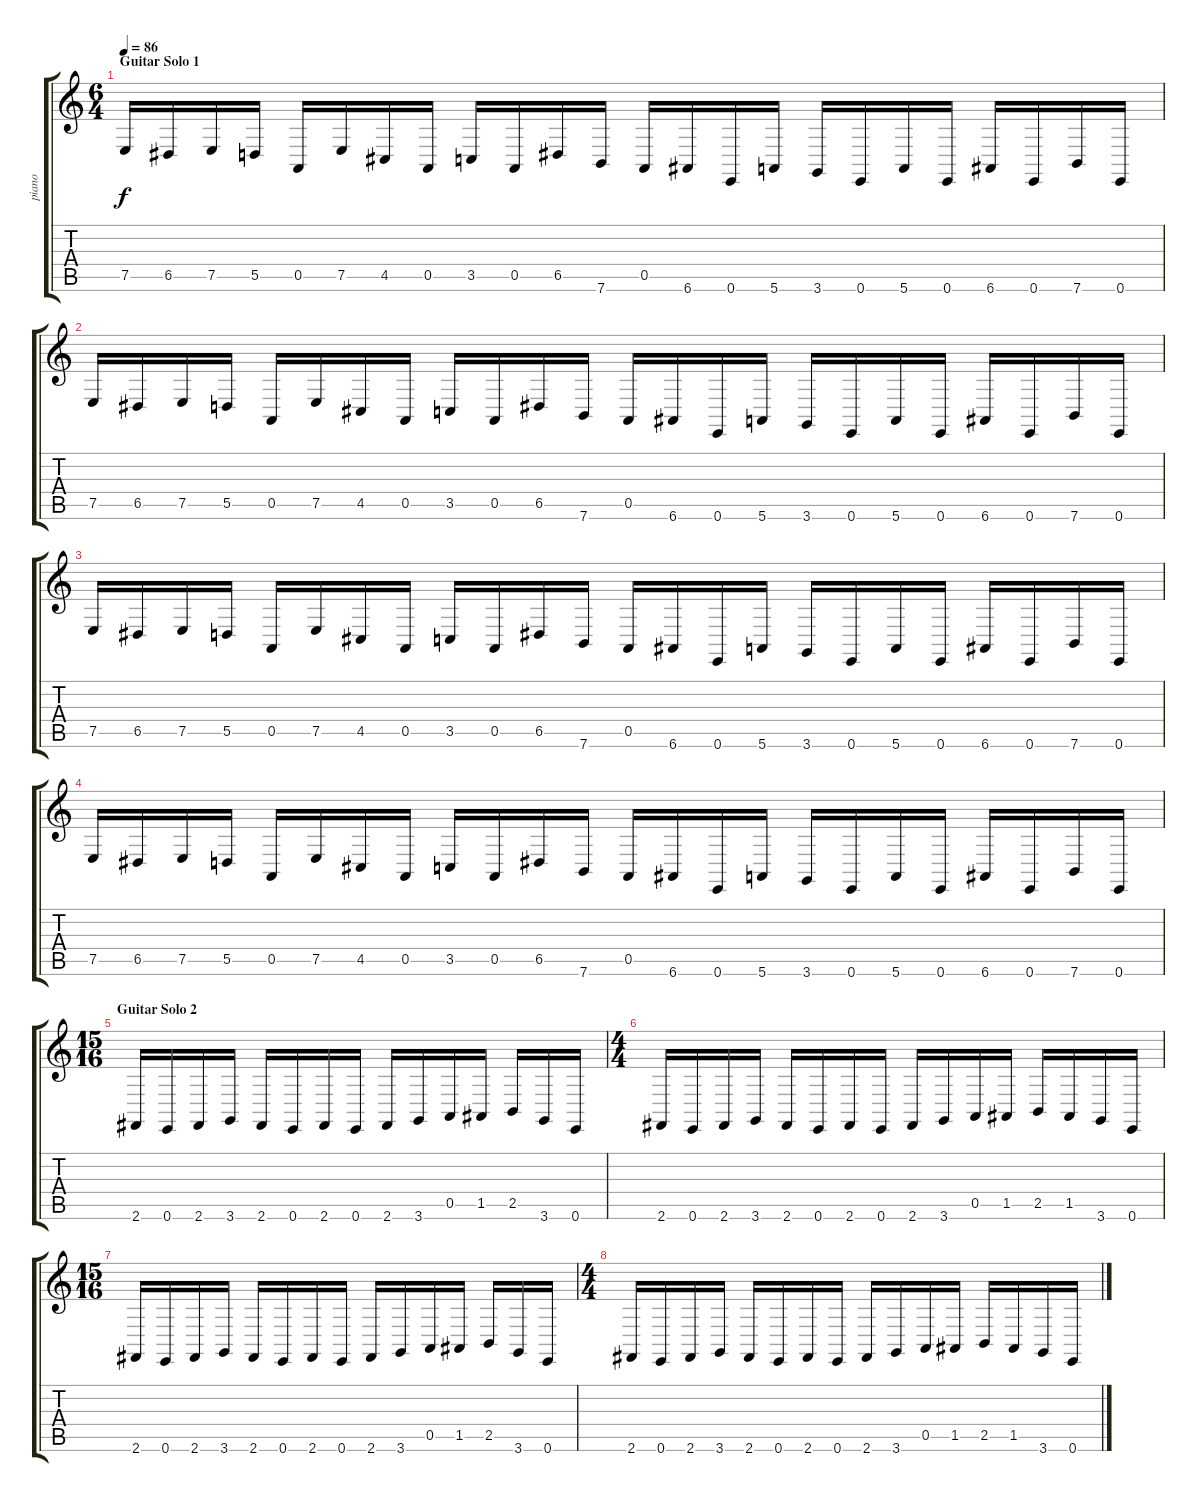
\track ("piano" "piano") {instrument acousticgrandpiano}
\staff {score tabs}
\tuning (E4 B3 G3 D3 A2 E2) {hide}
\ts (6 4)
\section ("" "Guitar Solo 1")
\tempo 86
\clef g2
\ks c
7.5.16{dy f volume 11 instrument acousticgrandpiano} 6.5.16 7.5.16 5.5.16 0.5.16 7.5.16 4.5.16 0.5.16 3.5.16 0.5.16 6.5.16 7.6.16 0.5.16 6.6.16 0.6.16 5.6.16 3.6.16 0.6.16 5.6.16 0.6.16 6.6.16 0.6.16 7.6.16 0.6.16 |
7.5.16 6.5.16 7.5.16 5.5.16 0.5.16 7.5.16 4.5.16 0.5.16 3.5.16 0.5.16 6.5.16 7.6.16 0.5.16 6.6.16 0.6.16 5.6.16 3.6.16 0.6.16 5.6.16 0.6.16 6.6.16 0.6.16 7.6.16 0.6.16 |
7.5.16 6.5.16 7.5.16 5.5.16 0.5.16 7.5.16 4.5.16 0.5.16 3.5.16 0.5.16 6.5.16 7.6.16 0.5.16 6.6.16 0.6.16 5.6.16 3.6.16 0.6.16 5.6.16 0.6.16 6.6.16 0.6.16 7.6.16 0.6.16 |
7.5.16 6.5.16 7.5.16 5.5.16 0.5.16 7.5.16 4.5.16 0.5.16 3.5.16 0.5.16 6.5.16 7.6.16 0.5.16 6.6.16 0.6.16 5.6.16 3.6.16 0.6.16 5.6.16 0.6.16 6.6.16 0.6.16 7.6.16 0.6.16 |
\ts (15 16)
\section ("" "Guitar Solo 2")
2.6.16 0.6.16 2.6.16 3.6.16 2.6.16 0.6.16 2.6.16 0.6.16 2.6.16 3.6.16 0.5.16 1.5.16 2.5.16 3.6.16 0.6.16 |
\ts (4 4)
2.6.16 0.6.16 2.6.16 3.6.16 2.6.16 0.6.16 2.6.16 0.6.16 2.6.16 3.6.16 0.5.16 1.5.16 2.5.16 1.5.16 3.6.16 0.6.16 |
\ts (15 16)
2.6.16 0.6.16 2.6.16 3.6.16 2.6.16 0.6.16 2.6.16 0.6.16 2.6.16 3.6.16 0.5.16 1.5.16 2.5.16 3.6.16 0.6.16 |
\ts (4 4)
2.6.16 0.6.16 2.6.16 3.6.16 2.6.16 0.6.16 2.6.16 0.6.16 2.6.16 3.6.16 0.5.16 1.5.16 2.5.16 1.5.16 3.6.16 0.6.16
